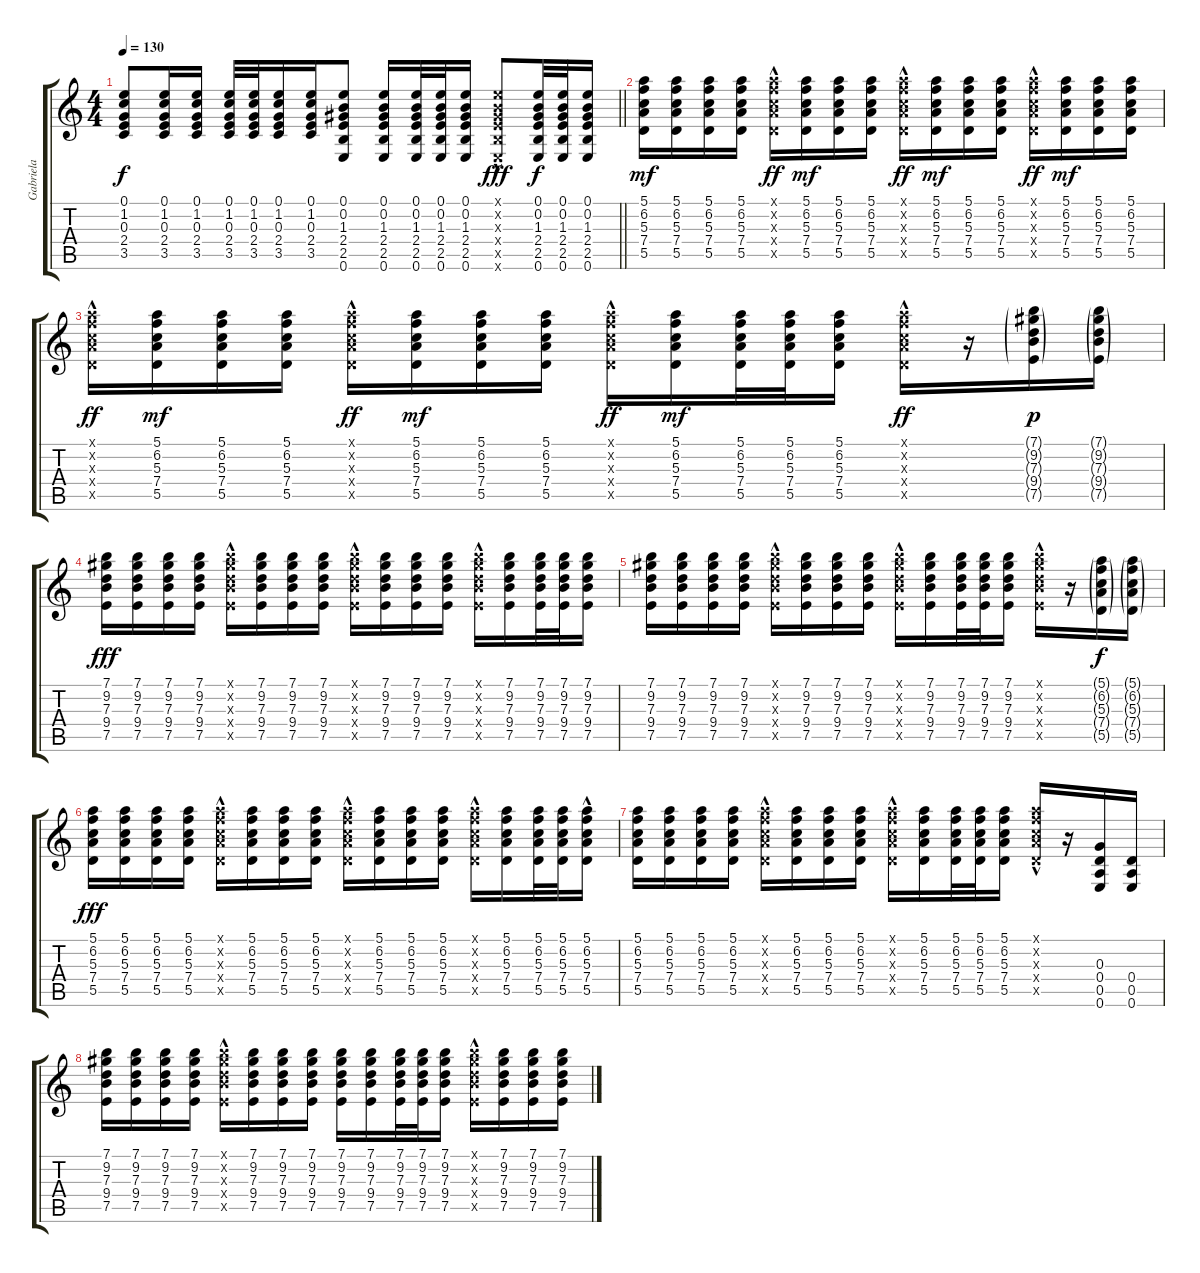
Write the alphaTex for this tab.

\track ("Gabriela" "Gabriela") {instrument acousticguitarnylon}
\staff {score tabs}
\tuning (E4 B3 G3 D3 A2 E2) {hide}
\ts (4 4)
\tempo 130
\clef g2
\barLineRight lightlight
\ks c
(0.1 1.2 0.3 2.4 3.5).8{dy f} (0.1 1.2 0.3 2.4 3.5).16 (0.1 1.2 0.3 2.4 3.5).16 (0.1 1.2 0.3 2.4 3.5).32 (0.1 1.2 0.3 2.4 3.5).32 (0.1 1.2 0.3 2.4 3.5).16 (0.1 1.2 0.3 2.4 3.5).16 (0.1 0.2 1.3 2.4 2.5 0.6).8 (0.1 0.2 1.3 2.4 2.5 0.6).16 (0.1 0.2 1.3 2.4 2.5 0.6).32 (0.1 0.2 1.3 2.4 2.5 0.6).32 (0.1 0.2 1.3 2.4 2.5 0.6).16 (0.1{hac x} 0.2{hac x} 1.3{hac x} 2.4{hac x} 2.5{hac x} 0.6{hac x}).8{dy fff} (0.1 0.2 1.3 2.4 2.5 0.6).32{dy f} (0.1 0.2 1.3 2.4 2.5 0.6).32 (0.1 0.2 1.3 2.4 2.5 0.6).16 |
(5.1 6.2 5.3 7.4 5.5).16{dy mf} (5.1 6.2 5.3 7.4 5.5).16 (5.1 6.2 5.3 7.4 5.5).16 (5.1 6.2 5.3 7.4 5.5).16 (5.1{hac x} 6.2{hac x} 5.3{hac x} 7.4{hac x} 5.5{hac x}).16{dy ff} (5.1 6.2 5.3 7.4 5.5).16{dy mf} (5.1 6.2 5.3 7.4 5.5).16 (5.1 6.2 5.3 7.4 5.5).16 (5.1{hac x} 6.2{hac x} 5.3{hac x} 7.4{hac x} 5.5{hac x}).16{dy ff} (5.1 6.2 5.3 7.4 5.5).16{dy mf} (5.1 6.2 5.3 7.4 5.5).16 (5.1 6.2 5.3 7.4 5.5).16 (5.1{hac x} 6.2{hac x} 5.3{hac x} 7.4{hac x} 5.5{hac x}).16{dy ff} (5.1 6.2 5.3 7.4 5.5).16{dy mf} (5.1 6.2 5.3 7.4 5.5).16 (5.1 6.2 5.3 7.4 5.5).16 |
(5.1{hac x} 6.2{hac x} 5.3{hac x} 7.4{hac x} 5.5{hac x}).16{dy ff} (5.1 6.2 5.3 7.4 5.5).16{dy mf} (5.1 6.2 5.3 7.4 5.5).16 (5.1 6.2 5.3 7.4 5.5).16 (5.1{hac x} 6.2{hac x} 5.3{hac x} 7.4{hac x} 5.5{hac x}).16{dy ff} (5.1 6.2 5.3 7.4 5.5).16{dy mf} (5.1 6.2 5.3 7.4 5.5).16 (5.1 6.2 5.3 7.4 5.5).16 (5.1{hac x} 6.2{hac x} 5.3{hac x} 7.4{hac x} 5.5{hac x}).16{dy ff} (5.1 6.2 5.3 7.4 5.5).16{dy mf} (5.1 6.2 5.3 7.4 5.5).32 (5.1 6.2 5.3 7.4 5.5).32 (5.1 6.2 5.3 7.4 5.5).16 (5.1{hac x} 6.2{hac x} 5.3{hac x} 7.4{hac x} 5.5{hac x}).16{dy ff} r.16 (7.1{g} 9.2{g} 7.3{g} 9.4{g} 7.5{g}).16{dy p} (7.1{g} 9.2{g} 7.3{g} 9.4{g} 7.5{g}).16 |
(7.1 9.2 7.3 9.4 7.5).16{dy fff} (7.1 9.2 7.3 9.4 7.5).16 (7.1 9.2 7.3 9.4 7.5).16 (7.1 9.2 7.3 9.4 7.5).16 (7.1{hac x} 9.2{hac x} 7.3{hac x} 9.4{hac x} 7.5{hac x}).16 (7.1 9.2 7.3 9.4 7.5).16 (7.1 9.2 7.3 9.4 7.5).16 (7.1 9.2 7.3 9.4 7.5).16 (7.1{hac x} 9.2{hac x} 7.3{hac x} 9.4{hac x} 7.5{hac x}).16 (7.1 9.2 7.3 9.4 7.5).16 (7.1 9.2 7.3 9.4 7.5).16 (7.1 9.2 7.3 9.4 7.5).16 (7.1{hac x} 9.2{hac x} 7.3{hac x} 9.4{hac x} 7.5{hac x}).16 (7.1 9.2 7.3 9.4 7.5).16 (7.1 9.2 7.3 9.4 7.5).32 (7.1 9.2 7.3 9.4 7.5).32 (7.1 9.2 7.3 9.4 7.5).16 |
(7.1 9.2 7.3 9.4 7.5).16 (7.1 9.2 7.3 9.4 7.5).16 (7.1 9.2 7.3 9.4 7.5).16 (7.1 9.2 7.3 9.4 7.5).16 (7.1{hac x} 9.2{hac x} 7.3{hac x} 9.4{hac x} 7.5{hac x}).16 (7.1 9.2 7.3 9.4 7.5).16 (7.1 9.2 7.3 9.4 7.5).16 (7.1 9.2 7.3 9.4 7.5).16 (7.1{hac x} 9.2{hac x} 7.3{hac x} 9.4{hac x} 7.5{hac x}).16 (7.1 9.2 7.3 9.4 7.5).16 (7.1 9.2 7.3 9.4 7.5).32 (7.1 9.2 7.3 9.4 7.5).32 (7.1 9.2 7.3 9.4 7.5).16 (7.1{hac x} 9.2{hac x} 7.3{hac x} 9.4{hac x} 7.5{hac x}).16 r.16 (5.1{g} 6.2{g} 5.3{g} 7.4{g} 5.5{g}).16{dy f} (5.1{g} 6.2{g} 5.3{g} 7.4{g} 5.5{g}).16 |
(5.1 6.2 5.3 7.4 5.5).16{dy fff} (5.1 6.2 5.3 7.4 5.5).16 (5.1 6.2 5.3 7.4 5.5).16 (5.1 6.2 5.3 7.4 5.5).16 (5.1{hac x} 6.2{hac x} 5.3{hac x} 7.4{hac x} 5.5{hac x}).16 (5.1 6.2 5.3 7.4 5.5).16 (5.1 6.2 5.3 7.4 5.5).16 (5.1 6.2 5.3 7.4 5.5).16 (5.1{hac x} 6.2{hac x} 5.3{hac x} 7.4{hac x} 5.5{hac x}).16 (5.1 6.2 5.3 7.4 5.5).16 (5.1 6.2 5.3 7.4 5.5).16 (5.1 6.2 5.3 7.4 5.5).16 (5.1{hac x} 6.2{hac x} 5.3{hac x} 7.4{hac x} 5.5{hac x}).16 (5.1 6.2 5.3 7.4 5.5).16 (5.1 6.2 5.3 7.4 5.5).32 (5.1 6.2 5.3 7.4 5.5).32 (5.1{hac} 6.2{hac} 5.3{hac} 7.4{hac} 5.5{hac}).16 |
(5.1 6.2 5.3 7.4 5.5).16 (5.1 6.2 5.3 7.4 5.5).16 (5.1 6.2 5.3 7.4 5.5).16 (5.1 6.2 5.3 7.4 5.5).16 (5.1{hac x} 6.2{hac x} 5.3{hac x} 7.4{hac x} 5.5{hac x}).16 (5.1 6.2 5.3 7.4 5.5).16 (5.1 6.2 5.3 7.4 5.5).16 (5.1 6.2 5.3 7.4 5.5).16 (5.1{hac x} 6.2{hac x} 5.3{hac x} 7.4{hac x} 5.5{hac x}).16 (5.1 6.2 5.3 7.4 5.5).16 (5.1 6.2 5.3 7.4 5.5).32 (5.1 6.2 5.3 7.4 5.5).32 (5.1 6.2 5.3 7.4 5.5).16 (5.1{hac x} 6.2{hac x} 5.3{hac x} 7.4{hac x} 5.5{hac x}).16 r.16 (0.3 0.4 0.5 0.6).16 (0.4 0.5 0.6).16 |
(7.1 9.2 7.3 9.4 7.5).16 (7.1 9.2 7.3 9.4 7.5).16 (7.1 9.2 7.3 9.4 7.5).16 (7.1 9.2 7.3 9.4 7.5).16 (7.1{hac x} 9.2{hac x} 7.3{hac x} 9.4{hac x} 7.5{hac x}).16 (7.1 9.2 7.3 9.4 7.5).16 (7.1 9.2 7.3 9.4 7.5).16 (7.1 9.2 7.3 9.4 7.5).16 (7.1 9.2 7.3 9.4 7.5).16 (7.1 9.2 7.3 9.4 7.5).16 (7.1 9.2 7.3 9.4 7.5).32 (7.1 9.2 7.3 9.4 7.5).32 (7.1 9.2 7.3 9.4 7.5).16 (7.1{hac x} 9.2{hac x} 7.3{hac x} 9.4{hac x} 7.5{hac x}).16 (7.1 9.2 7.3 9.4 7.5).16 (7.1 9.2 7.3 9.4 7.5).16 (7.1 9.2 7.3 9.4 7.5).16
